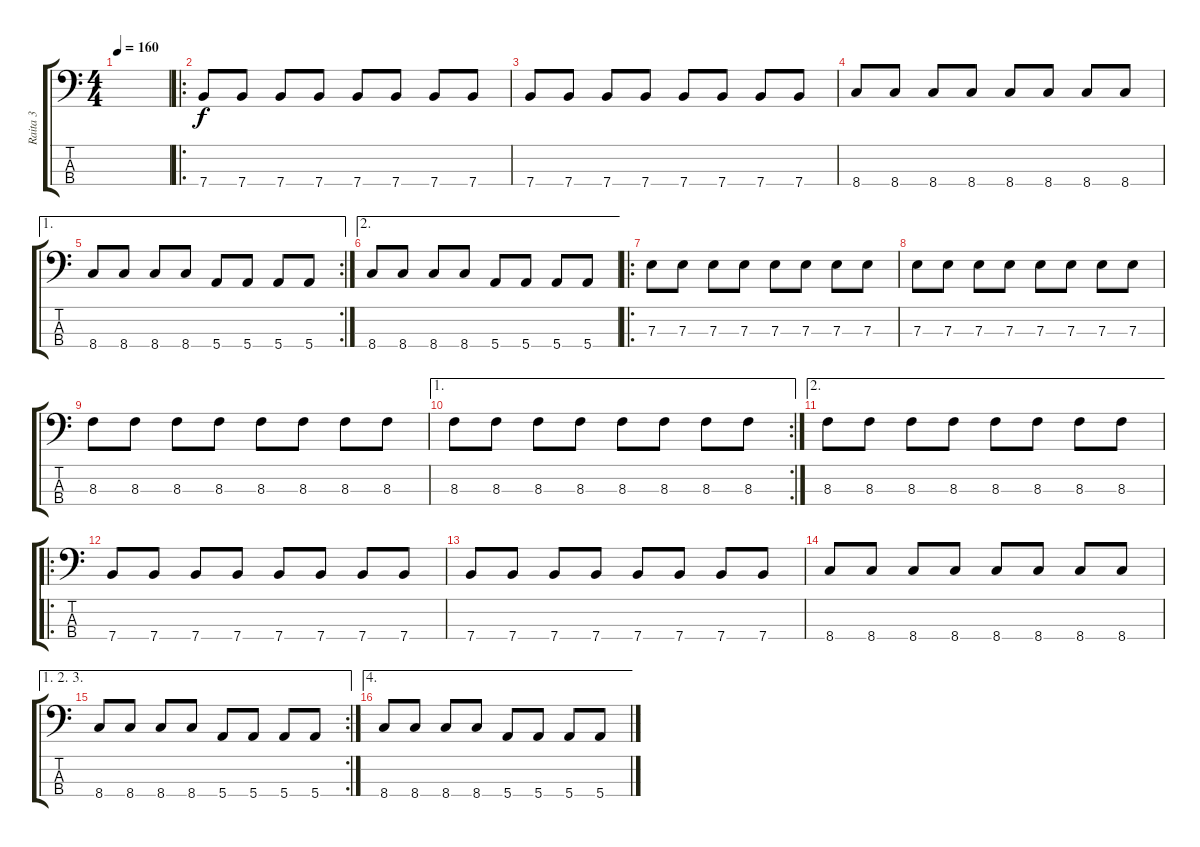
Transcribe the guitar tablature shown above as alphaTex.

\track ("Raita 3" "Raita 3") {instrument electricbassfinger}
\staff {score tabs}
\tuning (G2 D2 A1 E1) {hide}
\ts (4 4)
\tempo 160
\clef f4
\ks c
|
\ro
7.4.8 7.4.8 7.4.8 7.4.8 7.4.8 7.4.8 7.4.8 7.4.8 |
7.4.8 7.4.8 7.4.8 7.4.8 7.4.8 7.4.8 7.4.8 7.4.8 |
8.4.8 8.4.8 8.4.8 8.4.8 8.4.8 8.4.8 8.4.8 8.4.8 |
\ae 1
\rc 2
8.4.8 8.4.8 8.4.8 8.4.8 5.4.8 5.4.8 5.4.8 5.4.8 |
\ae 2
8.4.8 8.4.8 8.4.8 8.4.8 5.4.8 5.4.8 5.4.8 5.4.8 |
\ro
7.3.8 7.3.8 7.3.8 7.3.8 7.3.8 7.3.8 7.3.8 7.3.8 |
7.3.8 7.3.8 7.3.8 7.3.8 7.3.8 7.3.8 7.3.8 7.3.8 |
8.3.8 8.3.8 8.3.8 8.3.8 8.3.8 8.3.8 8.3.8 8.3.8 |
\ae 1
\rc 2
8.3.8 8.3.8 8.3.8 8.3.8 8.3.8 8.3.8 8.3.8 8.3.8 |
\ae 2
8.3.8 8.3.8 8.3.8 8.3.8 8.3.8 8.3.8 8.3.8 8.3.8 |
\ro
7.4.8 7.4.8 7.4.8 7.4.8 7.4.8 7.4.8 7.4.8 7.4.8 |
7.4.8 7.4.8 7.4.8 7.4.8 7.4.8 7.4.8 7.4.8 7.4.8 |
8.4.8 8.4.8 8.4.8 8.4.8 8.4.8 8.4.8 8.4.8 8.4.8 |
\ae (1 2 3)
\rc 2
8.4.8 8.4.8 8.4.8 8.4.8 5.4.8 5.4.8 5.4.8 5.4.8 |
\ae 4
8.4.8 8.4.8 8.4.8 8.4.8 5.4.8 5.4.8 5.4.8 5.4.8
